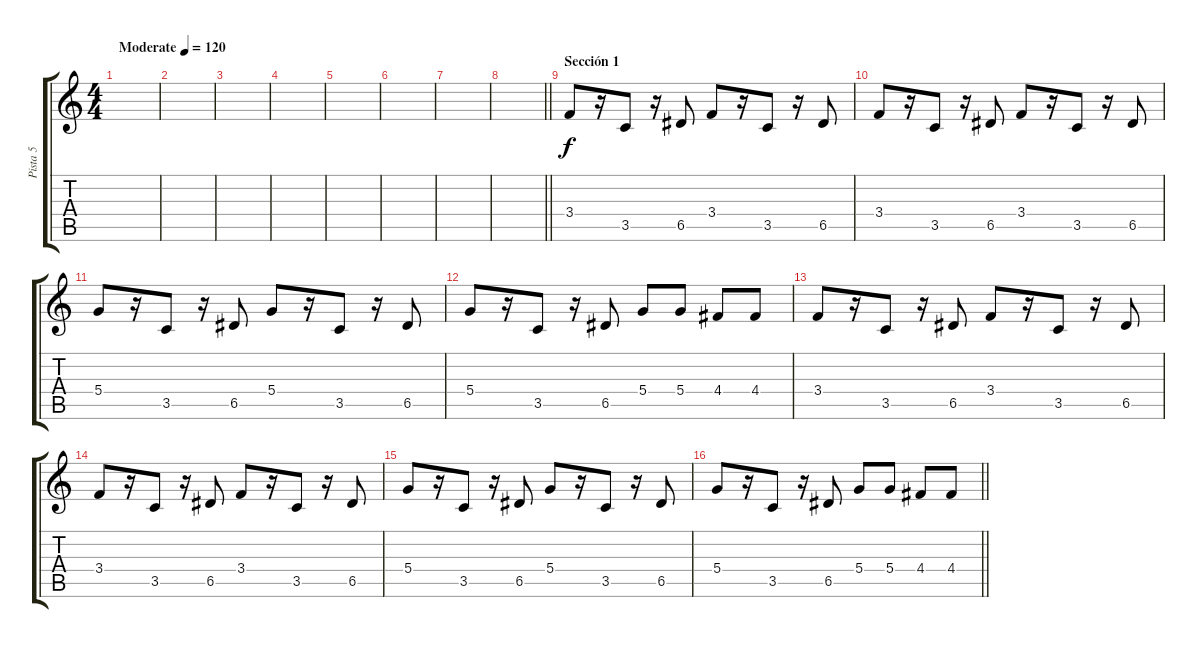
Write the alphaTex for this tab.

\track ("Pista 5" "Pista 5") {instrument electricguitarjazz}
\staff {score tabs}
\tuning (E4 B3 G3 D3 A2 E2) {hide}
\ts (4 4)
\tempo (120 "Moderate")
\clef g2
\ks c
|
|
|
|
|
|
|
\barLineRight lightlight
|
\section ("" "Sección 1")
3.4.8 r.16 3.5.8 r.16 6.5.8 3.4.8 r.16 3.5.8 r.16 6.5.8 |
3.4.8 r.16 3.5.8 r.16 6.5.8 3.4.8 r.16 3.5.8 r.16 6.5.8 |
5.4.8 r.16 3.5.8 r.16 6.5.8 5.4.8 r.16 3.5.8 r.16 6.5.8 |
5.4.8 r.16 3.5.8 r.16 6.5.8 5.4.8 5.4.8 4.4.8 4.4.8 |
3.4.8 r.16 3.5.8 r.16 6.5.8 3.4.8 r.16 3.5.8 r.16 6.5.8 |
3.4.8 r.16 3.5.8 r.16 6.5.8 3.4.8 r.16 3.5.8 r.16 6.5.8 |
5.4.8 r.16 3.5.8 r.16 6.5.8 5.4.8 r.16 3.5.8 r.16 6.5.8 |
\barLineRight lightlight
5.4.8 r.16 3.5.8 r.16 6.5.8 5.4.8 5.4.8 4.4.8 4.4.8
